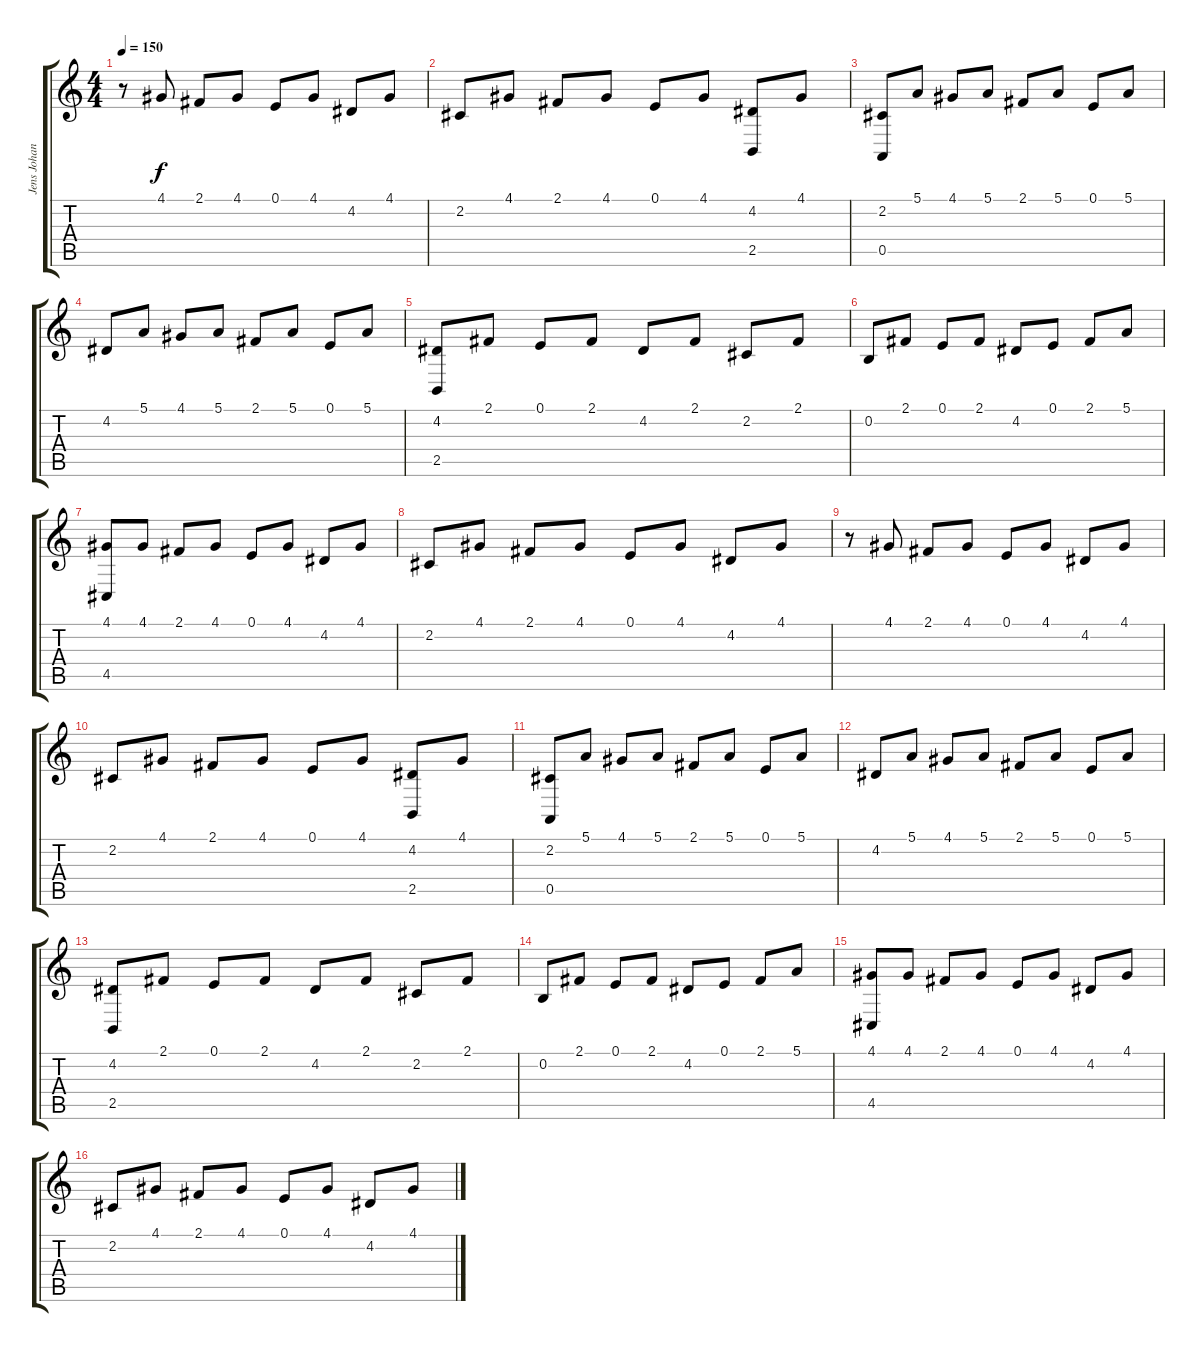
\track ("Jens Johansson" "Jens Johan") {instrument sitar}
\staff {score tabs}
\tuning (E4 B3 G3 D3 A2 E2) {hide}
\ts (4 4)
\tempo 150
\clef g2
\ks c
r.8{dy f} 4.1.8 2.1.8 4.1.8 0.1.8 4.1.8 4.2.8 4.1.8 |
2.2.8 4.1.8 2.1.8 4.1.8 0.1.8 4.1.8 (4.2 2.5).8 4.1.8 |
(2.2 0.5).8 5.1.8 4.1.8 5.1.8 2.1.8 5.1.8 0.1.8 5.1.8 |
4.2.8 5.1.8 4.1.8 5.1.8 2.1.8 5.1.8 0.1.8 5.1.8 |
(4.2 2.5).8 2.1.8 0.1.8 2.1.8 4.2.8 2.1.8 2.2.8 2.1.8 |
0.2.8 2.1.8 0.1.8 2.1.8 4.2.8 0.1.8 2.1.8 5.1.8 |
(4.1 4.5).8 4.1.8 2.1.8 4.1.8 0.1.8 4.1.8 4.2.8 4.1.8 |
2.2.8 4.1.8 2.1.8 4.1.8 0.1.8 4.1.8 4.2.8 4.1.8 |
r.8 4.1.8 2.1.8 4.1.8 0.1.8 4.1.8 4.2.8 4.1.8 |
2.2.8 4.1.8 2.1.8 4.1.8 0.1.8 4.1.8 (4.2 2.5).8 4.1.8 |
(2.2 0.5).8 5.1.8 4.1.8 5.1.8 2.1.8 5.1.8 0.1.8 5.1.8 |
4.2.8 5.1.8 4.1.8 5.1.8 2.1.8 5.1.8 0.1.8 5.1.8 |
(4.2 2.5).8 2.1.8 0.1.8 2.1.8 4.2.8 2.1.8 2.2.8 2.1.8 |
0.2.8 2.1.8 0.1.8 2.1.8 4.2.8 0.1.8 2.1.8 5.1.8 |
(4.1 4.5).8 4.1.8 2.1.8 4.1.8 0.1.8 4.1.8 4.2.8 4.1.8 |
2.2.8 4.1.8 2.1.8 4.1.8 0.1.8 4.1.8 4.2.8 4.1.8
